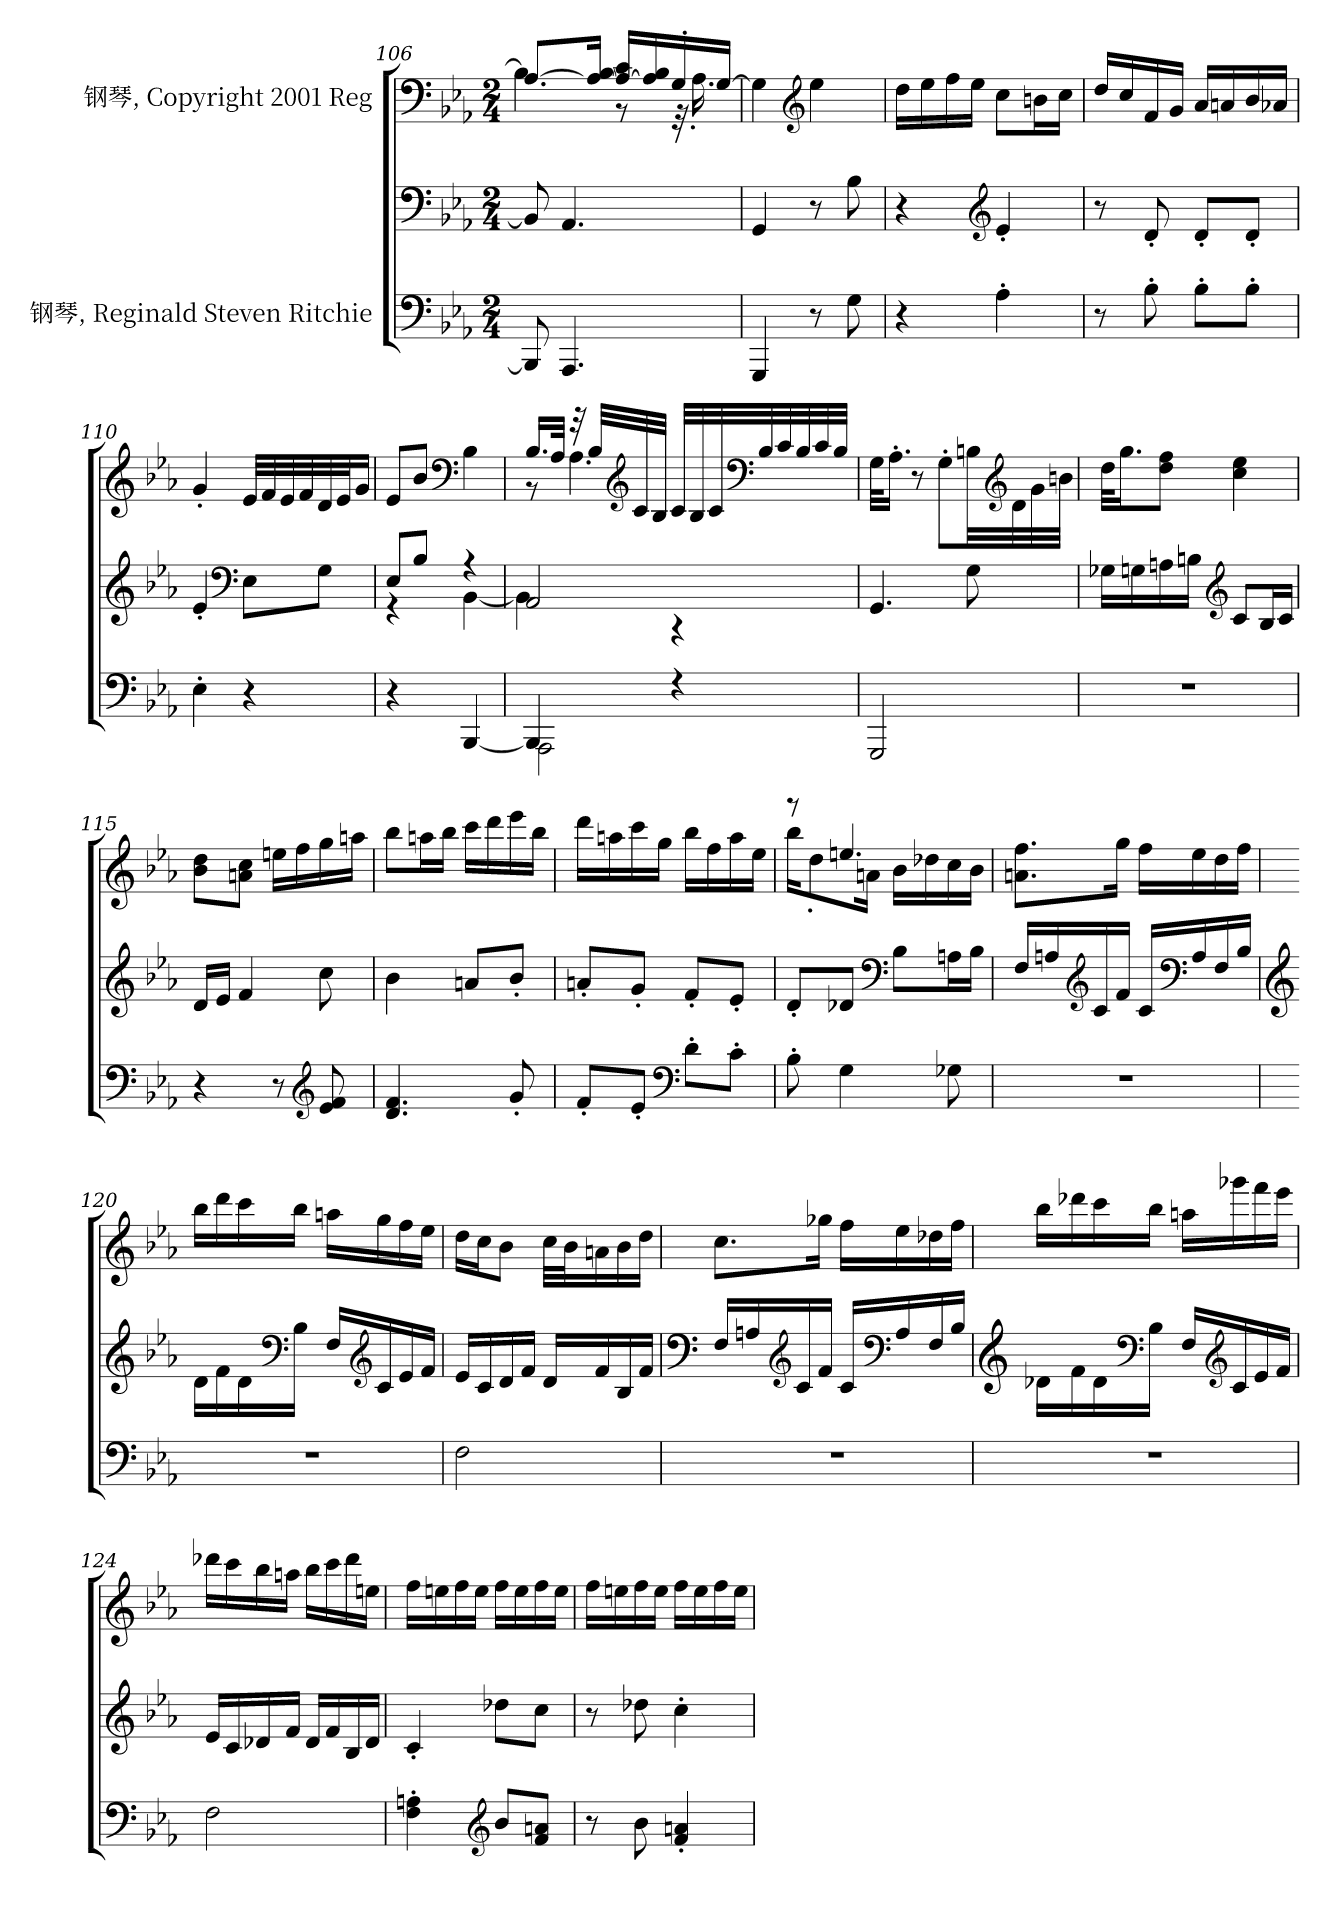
**kern	**kern	**kern
*part2	*part2	*part1
*staff3	*staff2	*staff1
*I"钢琴, Reginald Steven Ritchie	*	*I"钢琴, Copyright 2001 Reg
!!LO:LB:g=z
*clefF4	*clefF4	*clefF4
*k[b-e-a-]	*k[b-e-a-]	*k[b-e-a-]
*M2/4	*M2/4	*M2/4
=106	=106	=106
*	*	*^
8BBB-/]	8BB-/]	[8.A-/L	4B-\]
4.AAA-/	4.AA-/	.	.
.	.	16A-/_ 16B-/Jk	.
.	.	16A-/_ 16c/LL	8r
.	.	16A-/] 16B-/	.
.	.	16G'/	32r
.	.	.	16.A-'\
.	.	[16G/JJ	.
*	*	*v	*v
=107	=107	=107
4GGG/	4GG/	4G\]
*	*	*clefG2
8r	8r	4ee-\
8G\	8B-\	.
=108	=108	=108
4r	4r	16dd\LL
.	.	16ee-\
.	.	16ff\
.	.	16ee-\JJ
*	*clefG2	*
4A-'\	4e-'/	8cc\L
.	.	16bn\L
.	.	16cc\JJ
=109	=109	=109
8r	8r	16dd/LL
.	.	16cc/
8B-'\	8d'/	16f/
.	.	16g/JJ
8B-'\L	8d'/L	16a-/LL
.	.	16an/
8B-'\J	8d'/J	16b-/
.	.	16a-X/JJ
!!LO:LB:g=z
=110	=110	=110
4E-'\	4e-'/	4g'/
*	*clefF4	*
4r	8E-\L	32e-/LLL
.	.	32f/
.	.	32e-/
.	.	32f/
.	8G\J	32d/
.	.	32e-/J
.	.	16g/JJ
=111	=111	=111
*	*^	*
4r	8E-/L	4r	8e-/L
.	8B-/J	.	8b-/J
*	*	*	*clefF4
[4BBB-/	4r	[4BB-\	4B-\
=112	=112	=112	=112
*^	*	*	*^
4BBB-/]	2AAA-\	2AA-/	4BB-\]	16.B-/LL	8r
.	.	.	.	32A-/JJk	.
.	.	.	.	32r	4.A-\
.	.	.	.	32B-/LLL	.
*	*	*	*	*clefG2	*
.	.	.	.	32c/	.
.	.	.	.	32B-/JJJ	.
4r	.	.	4r	32c/LLL	.
.	.	.	.	32B-/	.
.	.	.	.	32c/	.
*	*	*	*	*clefF4	*
.	.	.	.	32B-/	.
.	.	.	.	32c/	.
.	.	.	.	32B-/	.
.	.	.	.	32c/	.
.	.	.	.	32B-/JJJ	.
*v	*v	*	*	*v	*v
*	*v	*v	*
!!LO:LB:g=z
=113	=113	=113
2GGG/	4.GG/	32G\KLL
.	.	16.A-'\JJ
.	.	8r
.	.	8G'\L
.	8G\	32Bn\LL
*	*	*clefG2
.	.	32d\
.	.	32g\
.	.	32bn\JJJ
=114	=114	=114
2r	16G-X\LL	32dd\KLL
.	.	16.gg\J
.	16Gn\	.
.	16An\	8dd\ 8ff\J
.	16Bn\JJ	.
*	*clefG2	*
.	8c/L	4cc\ 4ee-\
.	16B/L	.
.	16c/JJ	.
=115	=115	=115
4r	16d/LL	8b-\ 8dd\L
.	16e-/JJ	.
.	4f/	8an\ 8cc\J
8r	.	16een\LL
.	.	16ff\
*clefG2	*	*
8e-/ 8f/	8cc\	16gg\
.	.	16aan\JJ
!!LO:PB:g=z
=116	=116	=116
4.d/ 4.f/	4b-\	8bb-\L
.	.	16aan\L
.	.	16bb-\JJ
.	8an/L	16ccc\LL
.	.	16ddd\
8g'/	8b-'/J	16eee-\
.	.	16bb-\JJ
=117	=117	=117
8f'/L	8an'/L	16ddd\LL
.	.	16aan\
8e-'/J	8g'/J	16ccc\
.	.	16gg\JJ
*clefF4	*	*
8d'\L	8f'/L	16bb-\LL
.	.	16ff\
8c'\J	8e-'/J	16aa\
.	.	16ee-\JJ
=118	=118	=118
*	*	*^
8B-'\	8d'/L	8r	16bb-\KL
.	.	.	8dd'\
4G\	8d-X/J	4.een/	.
.	.	.	16an\Jk
*	*clefF4	*	*
.	8B-\L	.	16b-\LL
.	.	.	16dd-X\
8G-X\	16An\L	.	16cc\
.	16B-\JJ	.	16b-\JJ
*	*	*v	*v
!!LO:LB:g=z
=119	=119	=119
2r	16F/LL	8.an\ 8.ff\L
.	16An/	.
*	*clefG2	*
.	16c/	.
.	16f/JJ	16gg\Jk
.	16c/LL	16ff\LL
*	*clefF4	*
.	16A/	16ee-\
.	16F/	16dd\
.	16B-/JJ	16ff\JJ
=120	=120	=120
*	*clefG2	*
2r	16d\LL	16bb-\LL
.	16f\	16ddd\
.	16d\	16ccc\
*	*clefF4	*
.	16B-\JJ	16bb-\JJ
.	16F/LL	16aan\LL
*	*clefG2	*
.	16c/	16gg\
.	16e-/	16ff\
.	16f/JJ	16ee-\JJ
=121	=121	=121
2F\	16e-/LL	16dd\LL
.	16c/	16cc\J
.	16d/	8b-\J
.	16f/JJ	.
.	16d/LL	32cc\LLL
.	.	32b-\J
.	16f/	16an\
.	16B-/	16b-\
.	16f/JJ	16dd\JJ
!!LO:LB:g=z
=122	=122	=122
*	*clefF4	*
2r	16F/LL	8.cc\L
.	16An/	.
*	*clefG2	*
.	16c/	.
.	16f/JJ	16gg-X\Jk
.	16c/LL	16ff\LL
*	*clefF4	*
.	16A/	16ee-\
.	16F/	16dd-X\
.	16B-/JJ	16ff\JJ
=123	=123	=123
*	*clefG2	*
2r	16d-X\LL	16bb-\LL
.	16f\	16ddd-X\
.	16d-\	16ccc\
*	*clefF4	*
.	16B-\JJ	16bb-\JJ
.	16F/LL	16aan\LL
*	*clefG2	*
.	16c/	16ggg-X\
.	16e-/	16fff\
.	16f/JJ	16eee-\JJ
!!LO:LB:g=z
=124	=124	=124
2F\	16e-/LL	16ddd-X\LL
.	16c/	16ccc\
.	16d-X/	16bb-\
.	16f/JJ	16aan\JJ
.	16d-/LL	16bb-\LL
.	16f/	16ccc\
.	16B-/	16ddd-\
.	16d-/JJ	16een\JJ
=125	=125	=125
4F\' 4An\'	4c'/	16ff\LL
.	.	16een\
.	.	16ff\
.	.	16ee\JJ
*clefG2	*	*
8b-/L	8dd-X\L	16ff\LL
.	.	16ee\
8f/ 8an/J	8cc\J	16ff\
.	.	16ee\JJ
=126	=126	=126
8r	8r	16ff\LL
.	.	16een\
8b-\	8dd-X\	16ff\
.	.	16ee\JJ
4f/' 4an/'	4cc'\	16ff\LL
.	.	16ee\
.	.	16ff\
.	.	16ee\JJ
=	=	=
*-	*-	*-
